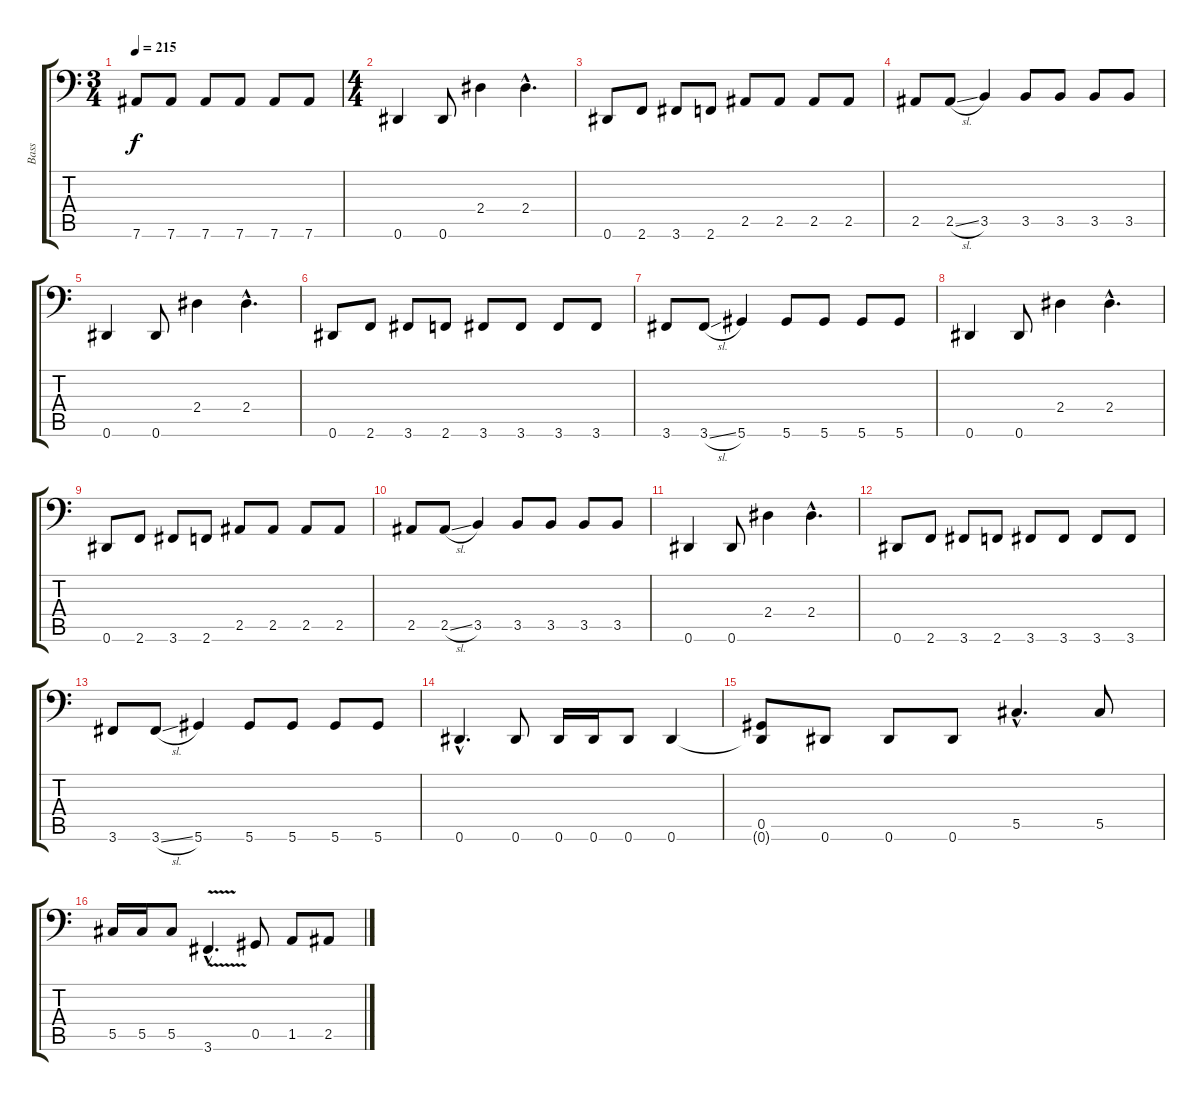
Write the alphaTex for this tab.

\track ("Bass" "Bass") {instrument electricbasspick}
\staff {score tabs}
\tuning (Eb3 Bb2 Gb2 Db2 Ab1 Eb1) {hide}
\ts (3 4)
\tempo 215
\clef f4
\ks c
7.6.8{dy f} 7.6.8 7.6.8 7.6.8 7.6.8 7.6.8 |
\ts (4 4)
0.6.4 0.6.8 2.4.4 2.4{hac}.4{d} |
0.6.8 2.6.8 3.6.8 2.6.8 2.5.8 2.5.8 2.5.8 2.5.8 |
2.5.8 2.5{sl}.8 3.5.4 3.5.8 3.5.8 3.5.8 3.5.8 |
0.6.4 0.6.8 2.4.4 2.4{hac}.4{d} |
0.6.8 2.6.8 3.6.8 2.6.8 3.6.8 3.6.8 3.6.8 3.6.8 |
3.6.8 3.6{sl}.8 5.6.4 5.6.8 5.6.8 5.6.8 5.6.8 |
0.6.4 0.6.8 2.4.4 2.4{hac}.4{d} |
0.6.8 2.6.8 3.6.8 2.6.8 2.5.8 2.5.8 2.5.8 2.5.8 |
2.5.8 2.5{sl}.8 3.5.4 3.5.8 3.5.8 3.5.8 3.5.8 |
0.6.4 0.6.8 2.4.4 2.4{hac}.4{d} |
0.6.8 2.6.8 3.6.8 2.6.8 3.6.8 3.6.8 3.6.8 3.6.8 |
3.6.8 3.6{sl}.8 5.6.4 5.6.8 5.6.8 5.6.8 5.6.8 |
0.6{hac}.4{d} 0.6.8 0.6.16 0.6.16 0.6.8 0.6.4 |
(0.5 0.6{t}).8 0.6.8 0.6.8 0.6.8 5.5{hac}.4{d} 5.5.8 |
5.5.16 5.5.16 5.5.8 3.6{v hac}.4{d} 0.5.8 1.5.8 2.5.8
